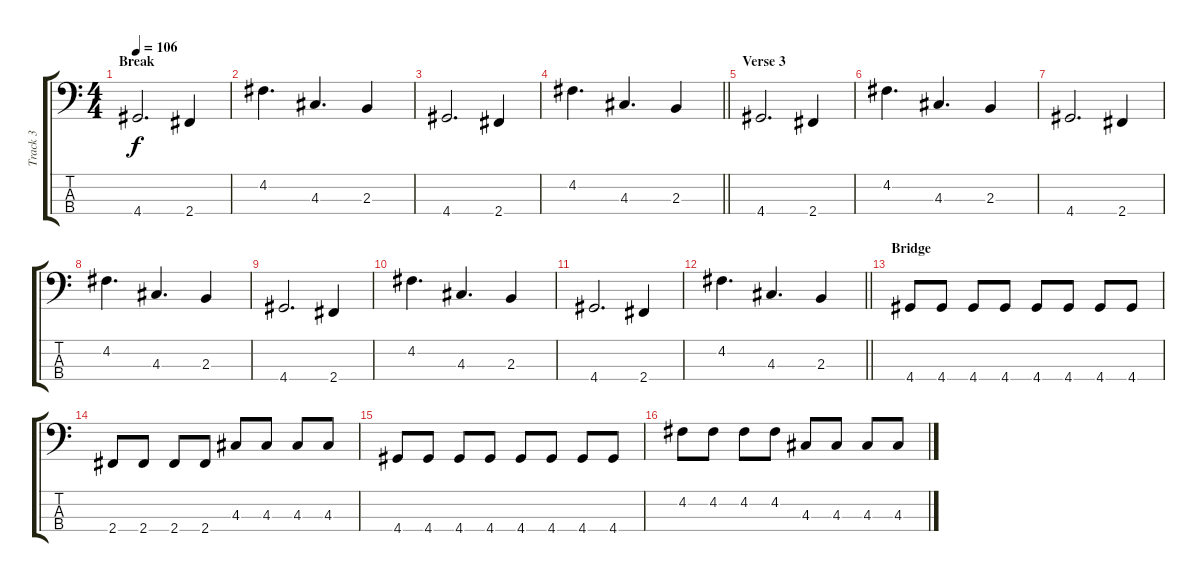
\track ("Track 3" "Track 3") {instrument electricbasspick}
\staff {score tabs}
\tuning (G2 D2 A1 E1) {hide}
\ts (4 4)
\section ("" "Break")
\tempo 106
\clef f4
\ks c
4.4.2{d dy f} 2.4.4 |
4.2.4{d} 4.3.4{d} 2.3.4 |
4.4.2{d} 2.4.4 |
\barLineRight lightlight
4.2.4{d} 4.3.4{d} 2.3.4 |
\section ("" "Verse 3")
4.4.2{d} 2.4.4 |
4.2.4{d} 4.3.4{d} 2.3.4 |
4.4.2{d} 2.4.4 |
4.2.4{d} 4.3.4{d} 2.3.4 |
4.4.2{d} 2.4.4 |
4.2.4{d} 4.3.4{d} 2.3.4 |
4.4.2{d} 2.4.4 |
\barLineRight lightlight
4.2.4{d} 4.3.4{d} 2.3.4 |
\section ("" "Bridge")
4.4.8 4.4.8 4.4.8 4.4.8 4.4.8 4.4.8 4.4.8 4.4.8 |
2.4.8 2.4.8 2.4.8 2.4.8 4.3.8 4.3.8 4.3.8 4.3.8 |
4.4.8 4.4.8 4.4.8 4.4.8 4.4.8 4.4.8 4.4.8 4.4.8 |
4.2.8 4.2.8 4.2.8 4.2.8 4.3.8 4.3.8 4.3.8 4.3.8
